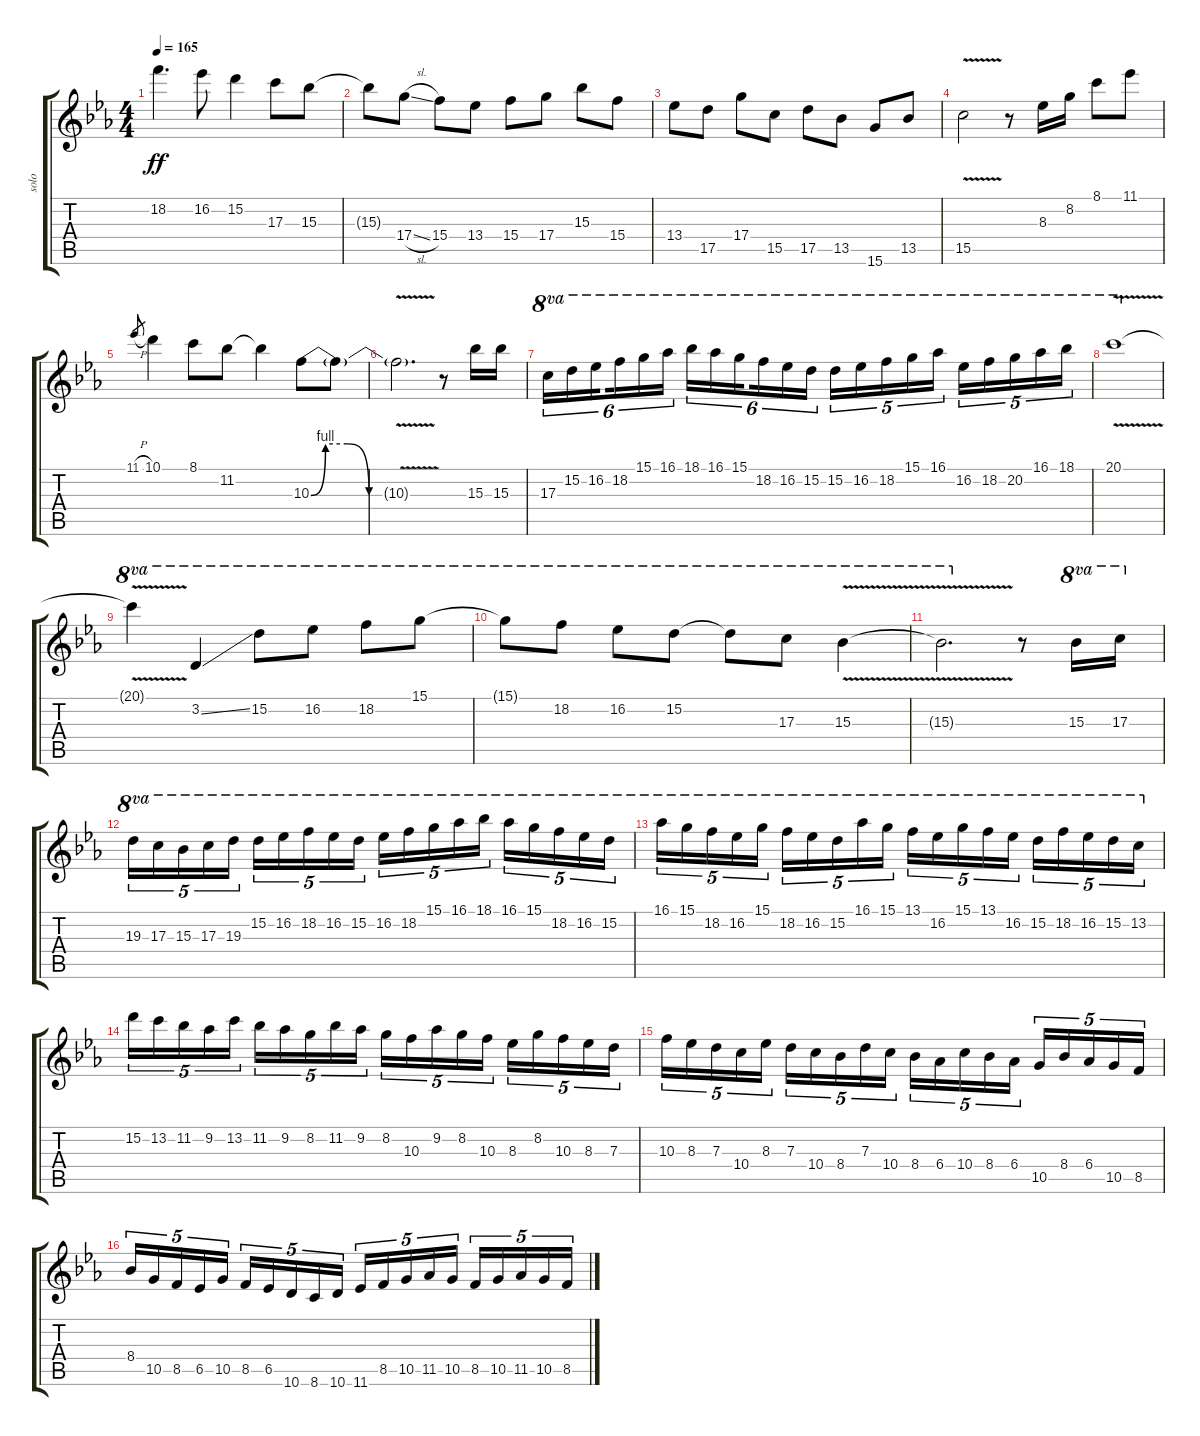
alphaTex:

\track ("solo" "solo") {instrument distortionguitar}
\staff {score tabs}
\tuning (E4 B3 G3 D3 A2 E2) {hide}
\ts (4 4)
\tempo 165
\clef g2
\ks eb
18.2.4{d dy ff} 16.2.8 15.2.4 17.3.8 15.3.8 |
15.3{t}.8 17.4{sl}.8 15.4.8 13.4.8 15.4.8 17.4.8 15.3.8 15.4.8 |
13.4.8 17.5.8 17.4.8 15.5.8 17.5.8 13.5.8 15.6.8 13.5.8 |
15.5{v}.2 r.8 8.3.16 8.2.16 8.1.8 11.1.8 |
11.1{h}.8{gr} 10.1.4 8.1.8 11.2.8 11.2{t}.4 10.3{be (custom 0 0 10 4 25 4 40 0 60 0)}.8 10.3{t}.8 |
10.3{v t}.2{d} r.8 15.3.16 15.3.16 |
17.3.16{tu (6 4) ot 8va} 15.2.16{tu (6 4) ot 8va} 16.2.16{tu (6 4) ot 8va beam splitsecondary} 18.2.16{tu (6 4) ot 8va} 15.1.16{tu (6 4) ot 8va} 16.1.16{tu (6 4) ot 8va} 18.1.16{tu (6 4) ot 8va} 16.1.16{tu (6 4) ot 8va} 15.1.16{tu (6 4) ot 8va beam splitsecondary} 18.2.16{tu (6 4) ot 8va} 16.2.16{tu (6 4) ot 8va} 15.2.16{tu (6 4) ot 8va} 15.2.16{tu (5 4) ot 8va} 16.2.16{tu (5 4) ot 8va} 18.2.16{tu (5 4) ot 8va} 15.1.16{tu (5 4) ot 8va} 16.1.16{tu (5 4) ot 8va} 16.2.16{tu (5 4) ot 8va} 18.2.16{tu (5 4) ot 8va} 20.2.16{tu (5 4) ot 8va} 16.1.16{tu (5 4) ot 8va} 18.1.16{tu (5 4) ot 8va} |
20.1{v}.1{ot 8va} |
20.1{v t}.4{ot 8va} 3.2{ss}.4{ot 8va} 15.2.8{ot 8va} 16.2.8{ot 8va} 18.2.8{ot 8va} 15.1.8{ot 8va} |
15.1{t}.8{ot 8va} 18.2.8{ot 8va} 16.2.8{ot 8va} 15.2.8{ot 8va} 15.2{t}.8{ot 8va} 17.3.8{ot 8va} 15.3{v}.4{ot 8va} |
15.3{v t}.2{d ot 8va} r.8 15.3.16{ot 8va} 17.3.16{ot 8va} |
19.3.16{tu (5 4) ot 8va} 17.3.16{tu (5 4) ot 8va} 15.3.16{tu (5 4) ot 8va} 17.3.16{tu (5 4) ot 8va} 19.3.16{tu (5 4) ot 8va} 15.2.16{tu (5 4) ot 8va} 16.2.16{tu (5 4) ot 8va} 18.2.16{tu (5 4) ot 8va} 16.2.16{tu (5 4) ot 8va} 15.2.16{tu (5 4) ot 8va} 16.2.16{tu (5 4) ot 8va} 18.2.16{tu (5 4) ot 8va} 15.1.16{tu (5 4) ot 8va} 16.1.16{tu (5 4) ot 8va} 18.1.16{tu (5 4) ot 8va} 16.1.16{tu (5 4) ot 8va} 15.1.16{tu (5 4) ot 8va} 18.2.16{tu (5 4) ot 8va} 16.2.16{tu (5 4) ot 8va} 15.2.16{tu (5 4) ot 8va} |
16.1.16{tu (5 4) ot 8va} 15.1.16{tu (5 4) ot 8va} 18.2.16{tu (5 4) ot 8va} 16.2.16{tu (5 4) ot 8va} 15.1.16{tu (5 4) ot 8va} 18.2.16{tu (5 4) ot 8va} 16.2.16{tu (5 4) ot 8va} 15.2.16{tu (5 4) ot 8va} 16.1.16{tu (5 4) ot 8va} 15.1.16{tu (5 4) ot 8va} 13.1.16{tu (5 4) ot 8va} 16.2.16{tu (5 4) ot 8va} 15.1.16{tu (5 4) ot 8va} 13.1.16{tu (5 4) ot 8va} 16.2.16{tu (5 4) ot 8va} 15.2.16{tu (5 4) ot 8va} 18.2.16{tu (5 4) ot 8va} 16.2.16{tu (5 4) ot 8va} 15.2.16{tu (5 4) ot 8va} 13.2.16{tu (5 4) ot 8va} |
15.2.16{tu (5 4)} 13.2.16{tu (5 4)} 11.2.16{tu (5 4)} 9.2.16{tu (5 4)} 13.2.16{tu (5 4)} 11.2.16{tu (5 4)} 9.2.16{tu (5 4)} 8.2.16{tu (5 4)} 11.2.16{tu (5 4)} 9.2.16{tu (5 4)} 8.2.16{tu (5 4)} 10.3.16{tu (5 4)} 9.2.16{tu (5 4)} 8.2.16{tu (5 4)} 10.3.16{tu (5 4)} 8.3.16{tu (5 4)} 8.2.16{tu (5 4)} 10.3.16{tu (5 4)} 8.3.16{tu (5 4)} 7.3.16{tu (5 4)} |
10.3.16{tu (5 4)} 8.3.16{tu (5 4)} 7.3.16{tu (5 4)} 10.4.16{tu (5 4)} 8.3.16{tu (5 4)} 7.3.16{tu (5 4)} 10.4.16{tu (5 4)} 8.4.16{tu (5 4)} 7.3.16{tu (5 4)} 10.4.16{tu (5 4)} 8.4.16{tu (5 4)} 6.4.16{tu (5 4)} 10.4.16{tu (5 4)} 8.4.16{tu (5 4)} 6.4.16{tu (5 4)} 10.5.16{tu (5 4)} 8.4.16{tu (5 4)} 6.4.16{tu (5 4)} 10.5.16{tu (5 4)} 8.5.16{tu (5 4)} |
8.4.16{tu (5 4)} 10.5.16{tu (5 4)} 8.5.16{tu (5 4)} 6.5.16{tu (5 4)} 10.5.16{tu (5 4)} 8.5.16{tu (5 4)} 6.5.16{tu (5 4)} 10.6.16{tu (5 4)} 8.6.16{tu (5 4)} 10.6.16{tu (5 4)} 11.6.16{tu (5 4)} 8.5.16{tu (5 4)} 10.5.16{tu (5 4)} 11.5.16{tu (5 4)} 10.5.16{tu (5 4)} 8.5.16{tu (5 4)} 10.5.16{tu (5 4)} 11.5.16{tu (5 4)} 10.5.16{tu (5 4)} 8.5.16{tu (5 4)}
